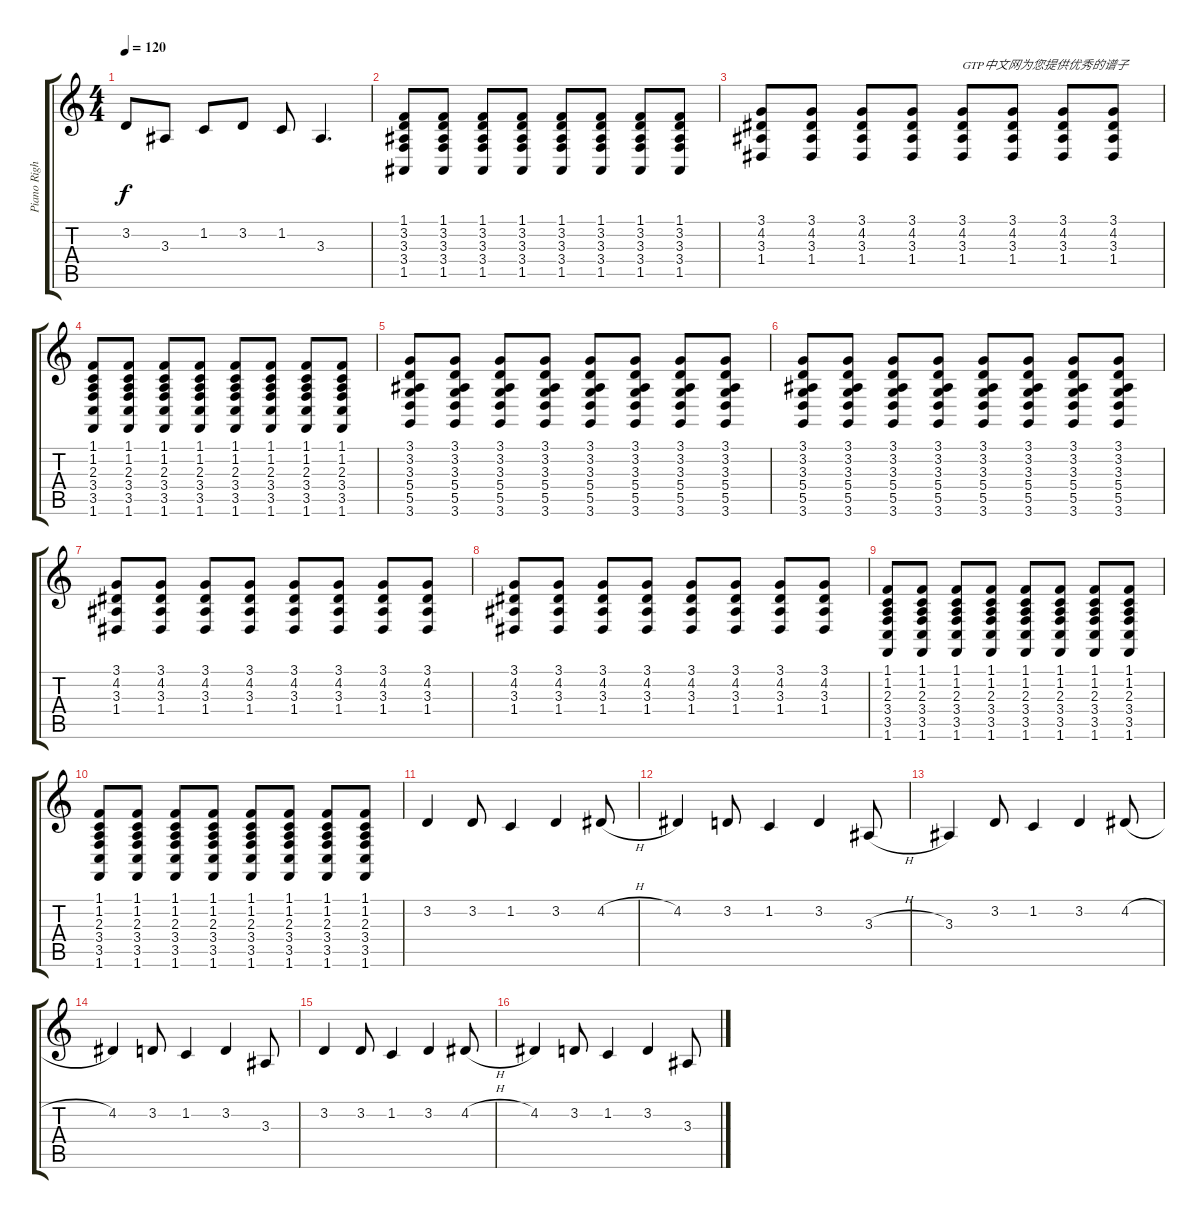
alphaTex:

\track ("Piano Right" "Piano Righ") {instrument brightacousticpiano}
\staff {score tabs}
\tuning (E4 B3 G3 D3 A2 E2) {hide}
\ts (4 4)
\tempo 120
\clef g2
\ks c
3.2.8{dy f} 3.3.8 1.2.8 3.2.8 1.2.8 3.3.4{d} |
(1.1 3.2 3.3 3.4 1.5).8 (1.1 3.2 3.3 3.4 1.5).8 (1.1 3.2 3.3 3.4 1.5).8 (1.1 3.2 3.3 3.4 1.5).8 (1.1 3.2 3.3 3.4 1.5).8 (1.1 3.2 3.3 3.4 1.5).8 (1.1 3.2 3.3 3.4 1.5).8 (1.1 3.2 3.3 3.4 1.5).8 |
(3.1 4.2 3.3 1.4).8 (3.1 4.2 3.3 1.4).8 (3.1 4.2 3.3 1.4).8 (3.1 4.2 3.3 1.4).8 (3.1 4.2 3.3 1.4).8{txt "GTP中文网为您提供优秀的谱子"} (3.1 4.2 3.3 1.4).8 (3.1 4.2 3.3 1.4).8 (3.1 4.2 3.3 1.4).8 |
(1.1 1.2 2.3 3.4 3.5 1.6).8 (1.1 1.2 2.3 3.4 3.5 1.6).8 (1.1 1.2 2.3 3.4 3.5 1.6).8 (1.1 1.2 2.3 3.4 3.5 1.6).8 (1.1 1.2 2.3 3.4 3.5 1.6).8 (1.1 1.2 2.3 3.4 3.5 1.6).8 (1.1 1.2 2.3 3.4 3.5 1.6).8 (1.1 1.2 2.3 3.4 3.5 1.6).8 |
(3.1 3.2 3.3 5.4 5.5 3.6).8{txt " "} (3.1 3.2 3.3 5.4 5.5 3.6).8 (3.1 3.2 3.3 5.4 5.5 3.6).8 (3.1 3.2 3.3 5.4 5.5 3.6).8 (3.1 3.2 3.3 5.4 5.5 3.6).8 (3.1 3.2 3.3 5.4 5.5 3.6).8 (3.1 3.2 3.3 5.4 5.5 3.6).8 (3.1 3.2 3.3 5.4 5.5 3.6).8 |
(3.1 3.2 3.3 5.4 5.5 3.6).8 (3.1 3.2 3.3 5.4 5.5 3.6).8 (3.1 3.2 3.3 5.4 5.5 3.6).8 (3.1 3.2 3.3 5.4 5.5 3.6).8 (3.1 3.2 3.3 5.4 5.5 3.6).8 (3.1 3.2 3.3 5.4 5.5 3.6).8 (3.1 3.2 3.3 5.4 5.5 3.6).8 (3.1 3.2 3.3 5.4 5.5 3.6).8 |
(3.1 4.2 3.3 1.4).8 (3.1 4.2 3.3 1.4).8 (3.1 4.2 3.3 1.4).8 (3.1 4.2 3.3 1.4).8 (3.1 4.2 3.3 1.4).8 (3.1 4.2 3.3 1.4).8 (3.1 4.2 3.3 1.4).8 (3.1 4.2 3.3 1.4).8 |
(3.1 4.2 3.3 1.4).8 (3.1 4.2 3.3 1.4).8 (3.1 4.2 3.3 1.4).8 (3.1 4.2 3.3 1.4).8 (3.1 4.2 3.3 1.4).8 (3.1 4.2 3.3 1.4).8 (3.1 4.2 3.3 1.4).8 (3.1 4.2 3.3 1.4).8 |
(1.1 1.2 2.3 3.4 3.5 1.6).8 (1.1 1.2 2.3 3.4 3.5 1.6).8 (1.1 1.2 2.3 3.4 3.5 1.6).8 (1.1 1.2 2.3 3.4 3.5 1.6).8 (1.1 1.2 2.3 3.4 3.5 1.6).8 (1.1 1.2 2.3 3.4 3.5 1.6).8 (1.1 1.2 2.3 3.4 3.5 1.6).8 (1.1 1.2 2.3 3.4 3.5 1.6).8 |
(1.1 1.2 2.3 3.4 3.5 1.6).8 (1.1 1.2 2.3 3.4 3.5 1.6).8 (1.1 1.2 2.3 3.4 3.5 1.6).8 (1.1 1.2 2.3 3.4 3.5 1.6).8 (1.1 1.2 2.3 3.4 3.5 1.6).8 (1.1 1.2 2.3 3.4 3.5 1.6).8 (1.1 1.2 2.3 3.4 3.5 1.6).8 (1.1 1.2 2.3 3.4 3.5 1.6).8 |
3.2.4 3.2.8 1.2.4 3.2.4 4.2{h}.8 |
4.2.4 3.2.8 1.2.4 3.2.4 3.3{h}.8 |
3.3.4 3.2.8 1.2.4 3.2.4 4.2{h}.8 |
4.2.4 3.2.8 1.2.4 3.2.4 3.3.8 |
3.2.4 3.2.8 1.2.4 3.2.4 4.2{h}.8 |
4.2.4 3.2.8 1.2.4 3.2.4 3.3{h}.8
